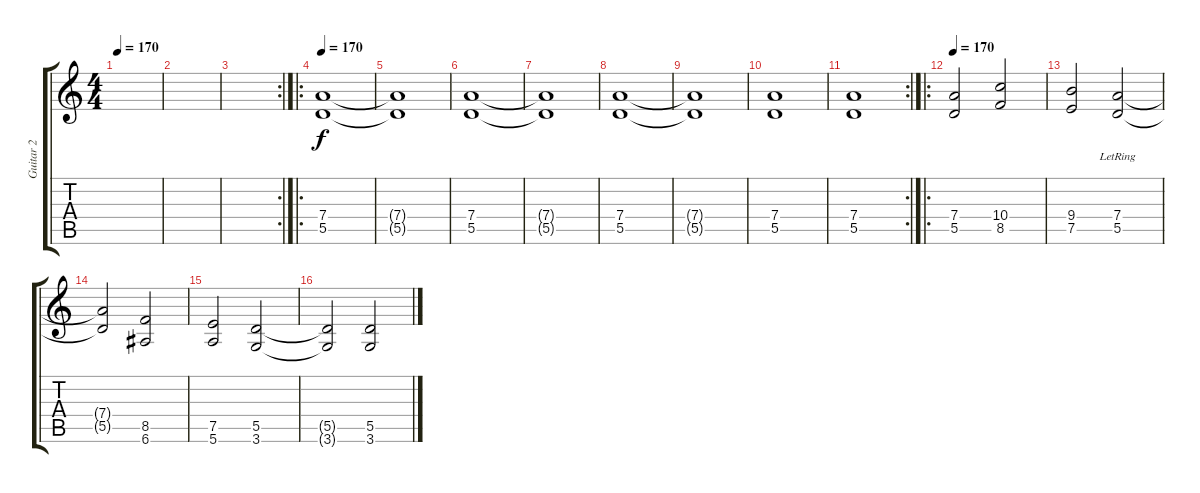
\track ("Guitar 2" "Guitar 2") {instrument overdrivenguitar}
\staff {score tabs}
\tuning (E4 B3 G3 D3 A2 E2) {hide}
\ts (4 4)
\tempo 170
\clef g2
\ks c
|
|
\rc 2
|
\ro
\tempo 170
(7.4 5.5).1{volume 10} |
(7.4{t} 5.5{t}).1 |
(7.4 5.5).1 |
(7.4{t} 5.5{t}).1 |
(7.4 5.5).1 |
(7.4{t} 5.5{t}).1 |
(7.4 5.5).1 |
\rc 2
(7.4 5.5).1 |
\ro
\tempo 170
(7.4 5.5).2 (10.4 8.5).2 |
(9.4 7.5).2 (7.4{lr} 5.5{lr}).2 |
(7.4{t} 5.5{t}).2 (8.5 6.6).2 |
(7.5 5.6).2 (5.5 3.6).2 |
(5.5{t} 3.6{t}).2 (5.5 3.6).2
